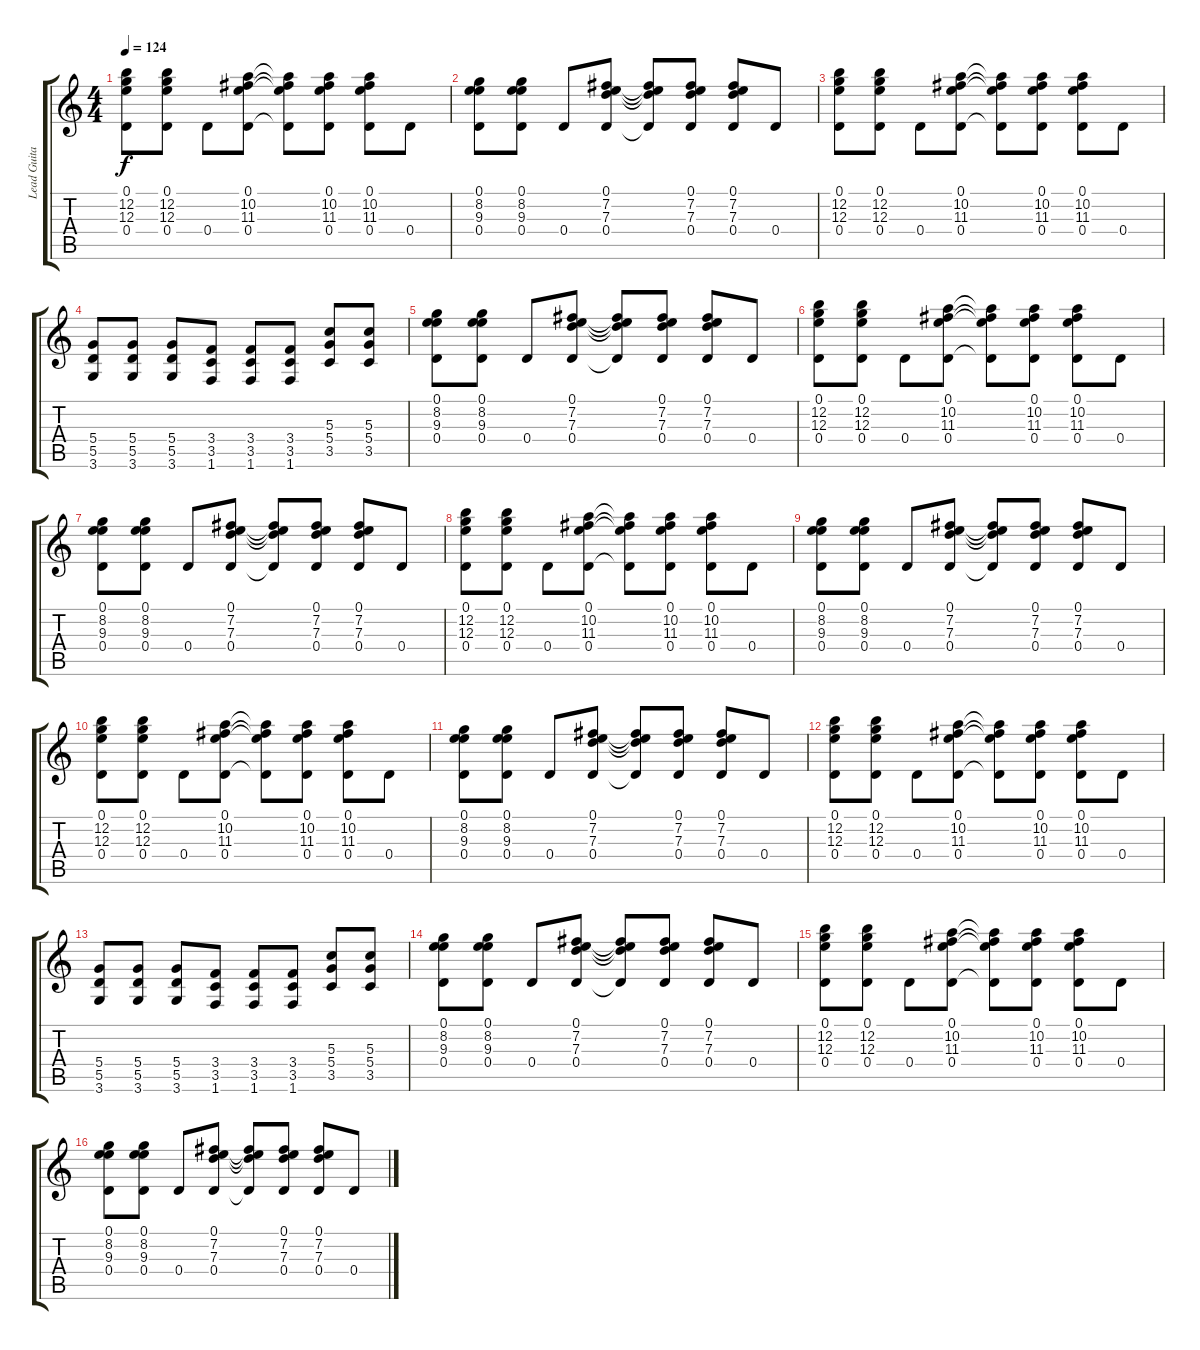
\track ("Lead Guitar" "Lead Guita") {instrument overdrivenguitar}
\staff {score tabs}
\tuning (E4 B3 G3 D3 A2 E2) {hide}
\ts (4 4)
\tempo 124
\clef g2
\ks c
(0.1 12.2 12.3 0.4).8{dy f} (0.1 12.2 12.3 0.4).8 0.4.8 (0.1 10.2 11.3 0.4).8 (0.1{t} 10.2{t} 11.3{t} 0.4{t}).8 (0.1 10.2 11.3 0.4).8 (0.1 10.2 11.3 0.4).8 0.4.8 |
(0.1 8.2 9.3 0.4).8 (0.1 8.2 9.3 0.4).8 0.4.8 (0.1 7.2 7.3 0.4).8 (0.1{t} 7.2{t} 7.3{t} 0.4{t}).8 (0.1 7.2 7.3 0.4).8 (0.1 7.2 7.3 0.4).8 0.4.8 |
(0.1 12.2 12.3 0.4).8 (0.1 12.2 12.3 0.4).8 0.4.8 (0.1 10.2 11.3 0.4).8 (0.1{t} 10.2{t} 11.3{t} 0.4{t}).8 (0.1 10.2 11.3 0.4).8 (0.1 10.2 11.3 0.4).8 0.4.8 |
(5.4 5.5 3.6).8 (5.4 5.5 3.6).8 (5.4 5.5 3.6).8 (3.4 3.5 1.6).8 (3.4 3.5 1.6).8 (3.4 3.5 1.6).8 (5.3 5.4 3.5).8 (5.3 5.4 3.5).8 |
(0.1 8.2 9.3 0.4).8 (0.1 8.2 9.3 0.4).8 0.4.8 (0.1 7.2 7.3 0.4).8 (0.1{t} 7.2{t} 7.3{t} 0.4{t}).8 (0.1 7.2 7.3 0.4).8 (0.1 7.2 7.3 0.4).8 0.4.8 |
(0.1 12.2 12.3 0.4).8 (0.1 12.2 12.3 0.4).8 0.4.8 (0.1 10.2 11.3 0.4).8 (0.1{t} 10.2{t} 11.3{t} 0.4{t}).8 (0.1 10.2 11.3 0.4).8 (0.1 10.2 11.3 0.4).8 0.4.8 |
(0.1 8.2 9.3 0.4).8 (0.1 8.2 9.3 0.4).8 0.4.8 (0.1 7.2 7.3 0.4).8 (0.1{t} 7.2{t} 7.3{t} 0.4{t}).8 (0.1 7.2 7.3 0.4).8 (0.1 7.2 7.3 0.4).8 0.4.8 |
(0.1 12.2 12.3 0.4).8 (0.1 12.2 12.3 0.4).8 0.4.8 (0.1 10.2 11.3 0.4).8 (0.1{t} 10.2{t} 11.3{t} 0.4{t}).8 (0.1 10.2 11.3 0.4).8 (0.1 10.2 11.3 0.4).8 0.4.8 |
(0.1 8.2 9.3 0.4).8 (0.1 8.2 9.3 0.4).8 0.4.8 (0.1 7.2 7.3 0.4).8 (0.1{t} 7.2{t} 7.3{t} 0.4{t}).8 (0.1 7.2 7.3 0.4).8 (0.1 7.2 7.3 0.4).8 0.4.8 |
(0.1 12.2 12.3 0.4).8 (0.1 12.2 12.3 0.4).8 0.4.8 (0.1 10.2 11.3 0.4).8 (0.1{t} 10.2{t} 11.3{t} 0.4{t}).8 (0.1 10.2 11.3 0.4).8 (0.1 10.2 11.3 0.4).8 0.4.8 |
(0.1 8.2 9.3 0.4).8 (0.1 8.2 9.3 0.4).8 0.4.8 (0.1 7.2 7.3 0.4).8 (0.1{t} 7.2{t} 7.3{t} 0.4{t}).8 (0.1 7.2 7.3 0.4).8 (0.1 7.2 7.3 0.4).8 0.4.8 |
(0.1 12.2 12.3 0.4).8 (0.1 12.2 12.3 0.4).8 0.4.8 (0.1 10.2 11.3 0.4).8 (0.1{t} 10.2{t} 11.3{t} 0.4{t}).8 (0.1 10.2 11.3 0.4).8 (0.1 10.2 11.3 0.4).8 0.4.8 |
(5.4 5.5 3.6).8 (5.4 5.5 3.6).8 (5.4 5.5 3.6).8 (3.4 3.5 1.6).8 (3.4 3.5 1.6).8 (3.4 3.5 1.6).8 (5.3 5.4 3.5).8 (5.3 5.4 3.5).8 |
(0.1 8.2 9.3 0.4).8 (0.1 8.2 9.3 0.4).8 0.4.8 (0.1 7.2 7.3 0.4).8 (0.1{t} 7.2{t} 7.3{t} 0.4{t}).8 (0.1 7.2 7.3 0.4).8 (0.1 7.2 7.3 0.4).8 0.4.8 |
(0.1 12.2 12.3 0.4).8 (0.1 12.2 12.3 0.4).8 0.4.8 (0.1 10.2 11.3 0.4).8 (0.1{t} 10.2{t} 11.3{t} 0.4{t}).8 (0.1 10.2 11.3 0.4).8 (0.1 10.2 11.3 0.4).8 0.4.8 |
(0.1 8.2 9.3 0.4).8 (0.1 8.2 9.3 0.4).8 0.4.8 (0.1 7.2 7.3 0.4).8 (0.1{t} 7.2{t} 7.3{t} 0.4{t}).8 (0.1 7.2 7.3 0.4).8 (0.1 7.2 7.3 0.4).8 0.4.8
